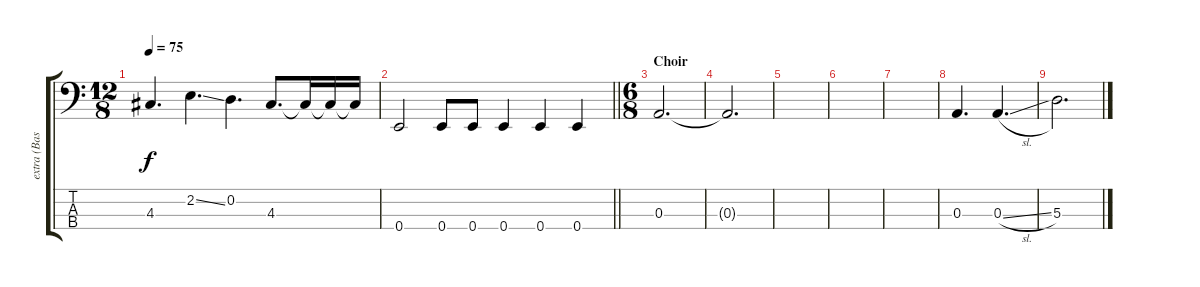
\track ("extra (Bass)" "extra (Bas") {instrument electricbassfinger}
\staff {score tabs}
\tuning (G2 D2 A1 E1) {hide}
\ts (12 8)
\tempo 75
\clef f4
\ks c
4.3.4{d dy f} 2.2{ss}.4{d} 0.2.4{d} 4.3.8{d} 4.3{t}.16 4.3{t}.16 4.3{t}.16 |
\barLineRight lightlight
0.4.2 0.4.8 0.4.8 0.4.4 0.4.4 0.4.4 |
\ts (6 8)
\section ("" "Choir")
0.3.2{d} |
0.3{t}.2{d} |
|
|
|
0.3.4{d} 0.3{sl}.4{d} |
5.3.2{d}
